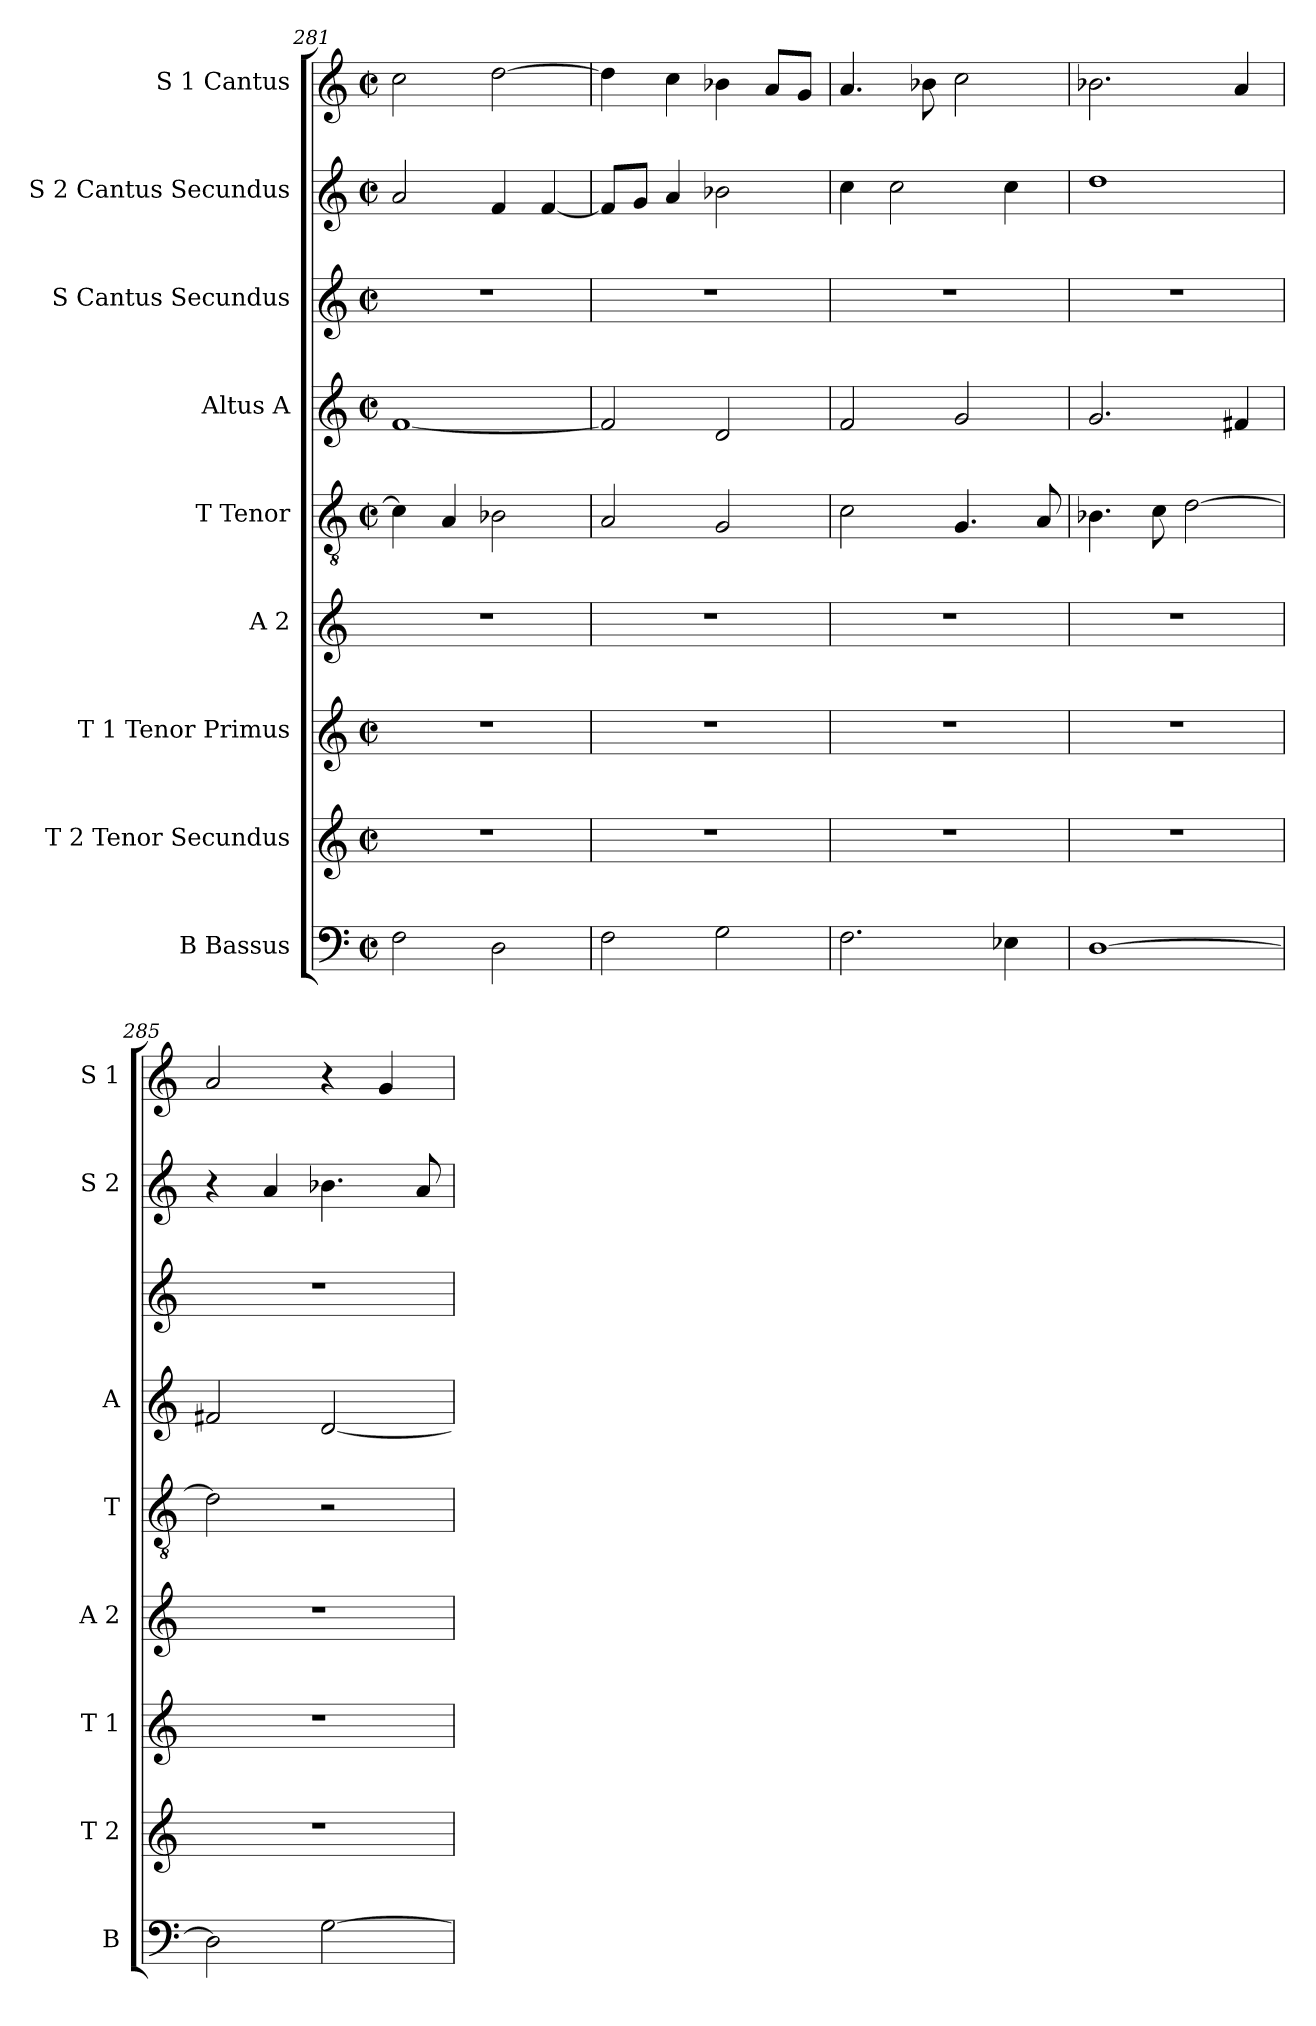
**kern	**kern	**kern	**kern	**kern	**kern	**kern	**kern	**kern
*part9	*part8	*part7	*part6	*part5	*part4	*part3	*part2	*part1
*staff9	*staff8	*staff7	*staff6	*staff5	*staff4	*staff3	*staff2	*staff1
*I"B Bassus	*I"T 2 Tenor Secundus	*I"T 1 Tenor Primus	*I"A 2	*I"T Tenor	*I"Altus A	*I"S Cantus Secundus	*I"S 2 Cantus Secundus	*I"S 1 Cantus
*I'B	*I'T 2	*I'T 1	*I'A 2	*I'T	*I'A	*	*I'S 2	*I'S 1
*clefF4	*clefG2	*clefG2	*clefG2	*clefGv2	*clefG2	*clefG2	*clefG2	*clefG2
*k[]	*k[]	*k[]	*k[]	*k[]	*k[]	*k[]	*k[]	*k[]
*C:	*C:	*C:	*C:	*C:	*C:	*C:	*C:	*C:
*M2/2	*M2/2	*M2/2	*	*M2/2	*M2/2	*M2/2	*M2/2	*M2/2
*met(c|)	*met(c|)	*met(c|)	*	*met(c|)	*met(c|)	*met(c|)	*met(c|)	*met(c|)
=281	=281	=281	=281	=281	=281	=281	=281	=281
2F\	1r	1r	1r	4c\]	[<1f	1r	2a/	2cc\
.	.	.	.	4A/	.	.	.	.
2D\	.	.	.	2B-X\	.	.	4f/	[>2dd\
.	.	.	.	.	.	.	[<4f/	.
=282	=282	=282	=282	=282	=282	=282	=282	=282
2F\	1r	1r	1r	2A/	2f/]	1r	8f/L]	4dd\]
.	.	.	.	.	.	.	8g/J	.
.	.	.	.	.	.	.	4a/	4cc\
2G\	.	.	.	2G/	2d/	.	2b-X\	4b-X\
.	.	.	.	.	.	.	.	8a/L
.	.	.	.	.	.	.	.	8g/J
=283	=283	=283	=283	=283	=283	=283	=283	=283
2.F\	1r	1r	1r	2c\	2f/	1r	4cc\	4.a/
.	.	.	.	.	.	.	2cc\	.
.	.	.	.	.	.	.	.	8b-X\
.	.	.	.	4.G/	2g/	.	.	2cc\
4E-X\	.	.	.	.	.	.	4cc\	.
.	.	.	.	8A/	.	.	.	.
=284	=284	=284	=284	=284	=284	=284	=284	=284
[>1D	1r	1r	1r	4.B-X\	2.g/	1r	1dd	2.b-X\
.	.	.	.	8c\	.	.	.	.
.	.	.	.	[>2d\	.	.	.	.
.	.	.	.	.	4f#X/	.	.	4a/
!!LO:PB:g=z
=285	=285	=285	=285	=285	=285	=285	=285	=285
2D\]	1r	1r	1r	2d\]	2f#X/	1r	4r	2a/
.	.	.	.	.	.	.	4a/	.
[>2G\	.	.	.	2r	[<2d/	.	4.b-X\	4r
.	.	.	.	.	.	.	.	4g/
.	.	.	.	.	.	.	8a/	.
=	=	=	=	=	=	=	=	=
*-	*-	*-	*-	*-	*-	*-	*-	*-
